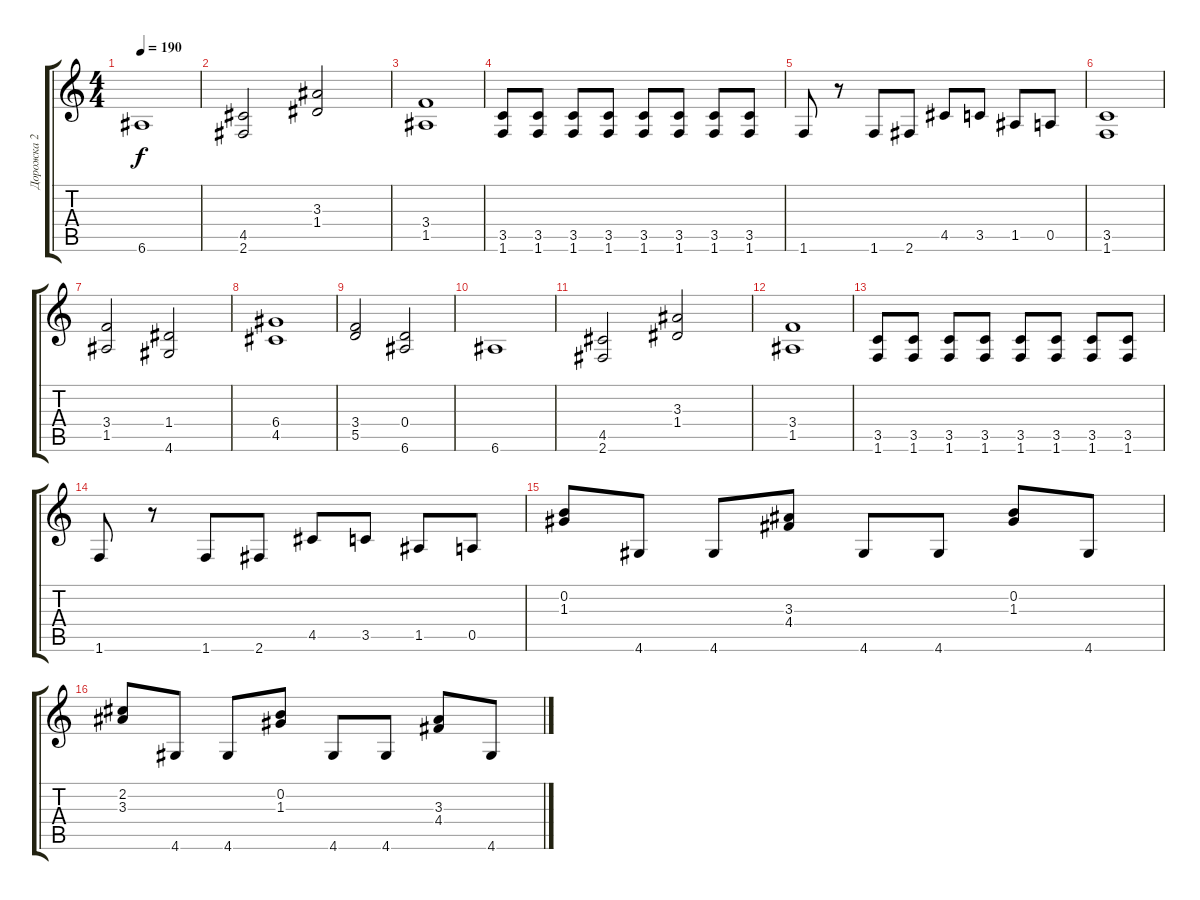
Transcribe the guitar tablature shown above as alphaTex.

\track ("Дорожка 2" "Дорожка 2") {instrument distortionguitar}
\staff {score tabs}
\tuning (E4 B3 G3 D3 A2 E2) {hide}
\ts (4 4)
\tempo 190
\clef g2
\ks c
6.6.1{dy f} |
(4.5 2.6).2 (3.3 1.4).2 |
(3.4 1.5).1 |
(3.5 1.6).8 (3.5 1.6).8 (3.5 1.6).8 (3.5 1.6).8 (3.5 1.6).8 (3.5 1.6).8 (3.5 1.6).8 (3.5 1.6).8 |
1.6.8 r.8 1.6.8 2.6.8 4.5.8 3.5.8 1.5.8 0.5.8 |
(3.5 1.6).1 |
(3.4 1.5).2 (1.4 4.6).2 |
(6.4 4.5).1 |
(3.4 5.5).2 (0.4 6.6).2 |
6.6.1 |
(4.5 2.6).2 (3.3 1.4).2 |
(3.4 1.5).1 |
(3.5 1.6).8 (3.5 1.6).8 (3.5 1.6).8 (3.5 1.6).8 (3.5 1.6).8 (3.5 1.6).8 (3.5 1.6).8 (3.5 1.6).8 |
1.6.8 r.8 1.6.8 2.6.8 4.5.8 3.5.8 1.5.8 0.5.8 |
(0.2 1.3).8 4.6.8 4.6.8 (3.3 4.4).8 4.6.8 4.6.8 (0.2 1.3).8 4.6.8 |
(2.2 3.3).8 4.6.8 4.6.8 (0.2 1.3).8 4.6.8 4.6.8 (3.3 4.4).8 4.6.8
